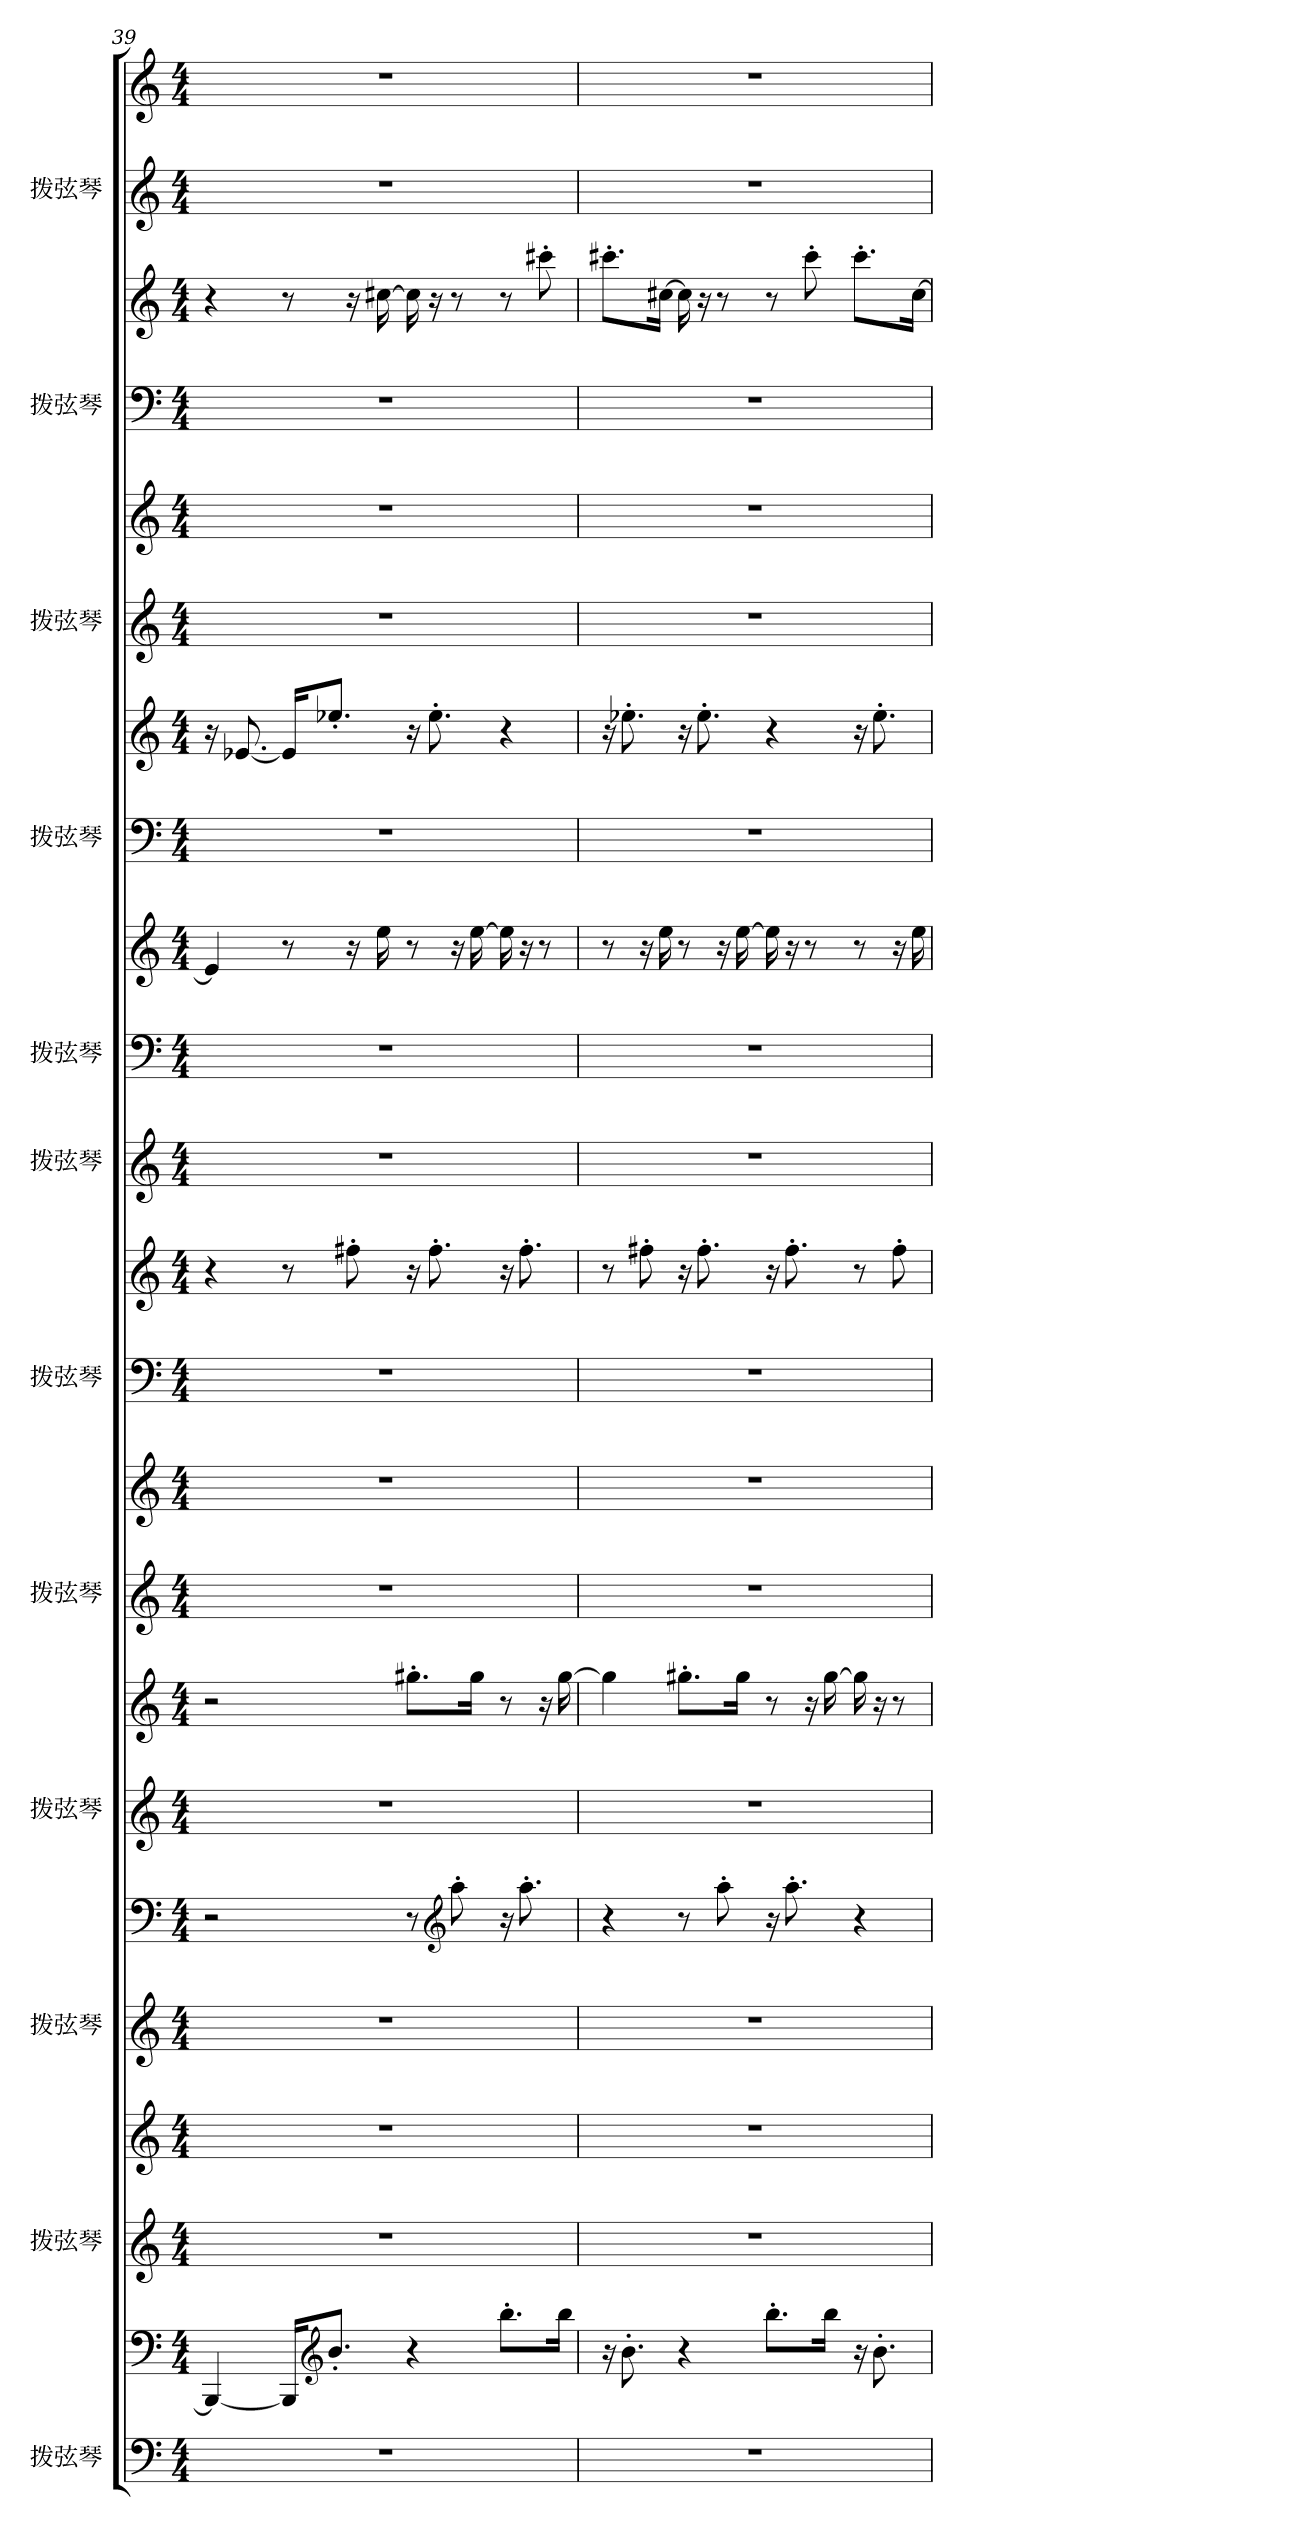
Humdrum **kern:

**kern	**kern	**kern	**kern	**kern	**kern	**kern	**kern	**kern	**kern	**kern	**kern	**kern	**kern	**kern	**kern	**kern	**kern	**kern	**kern	**kern	**kern	**kern
*part12	*part12	*part11	*part11	*part10	*part10	*part9	*part9	*part8	*part8	*part7	*part7	*part6	*part5	*part5	*part4	*part4	*part3	*part3	*part2	*part2	*part1	*part1
*staff23	*staff22	*staff21	*staff20	*staff19	*staff18	*staff17	*staff16	*staff15	*staff14	*staff13	*staff12	*staff11	*staff10	*staff9	*staff8	*staff7	*staff6	*staff5	*staff4	*staff3	*staff2	*staff1
*I"拨弦琴	*	*I"拨弦琴	*	*I"拨弦琴	*	*I"拨弦琴	*	*I"拨弦琴	*	*I"拨弦琴	*	*I"拨弦琴	*I"拨弦琴	*	*I"拨弦琴	*	*I"拨弦琴	*	*I"拨弦琴	*	*I"拨弦琴	*
!!LO:PB:g=z
*clefF4	*clefF4	*clefG2	*clefG2	*clefG2	*clefF4	*clefG2	*clefG2	*clefG2	*clefG2	*clefF4	*clefG2	*clefG2	*clefF4	*clefG2	*clefF4	*clefG2	*clefG2	*clefG2	*clefF4	*clefG2	*clefG2	*clefG2
*k[]	*k[]	*k[]	*k[]	*k[]	*k[]	*k[]	*k[]	*k[]	*k[]	*k[]	*k[]	*k[]	*k[]	*k[]	*k[]	*k[]	*k[]	*k[]	*k[]	*k[]	*k[]	*k[]
*M4/4	*M4/4	*M4/4	*M4/4	*M4/4	*M4/4	*M4/4	*M4/4	*M4/4	*M4/4	*M4/4	*M4/4	*M4/4	*M4/4	*M4/4	*M4/4	*M4/4	*M4/4	*M4/4	*M4/4	*M4/4	*M4/4	*M4/4
=39	=39	=39	=39	=39	=39	=39	=39	=39	=39	=39	=39	=39	=39	=39	=39	=39	=39	=39	=39	=39	=39	=39
1r	4BBB/_	1r	1r	1r	2r	1r	2r	1r	1r	1r	4r	1r	1r	4e/]	1r	16r	1r	1r	1r	4r	1r	1r
.	.	.	.	.	.	.	.	.	.	.	.	.	.	.	.	[8.e-X/	.	.	.	.	.	.
.	16BBB/KL]	.	.	.	.	.	.	.	.	.	8r	.	.	8r	.	16e-/KL]	.	.	.	8r	.	.
*	*clefG2	*	*	*	*	*	*	*	*	*	*	*	*	*	*	*	*	*	*	*	*	*
.	8.b'/J	.	.	.	.	.	.	.	.	.	.	.	.	.	.	8.ee-X'/J	.	.	.	.	.	.
.	.	.	.	.	.	.	.	.	.	.	8ff#X'\	.	.	16r	.	.	.	.	.	16r	.	.
.	.	.	.	.	.	.	.	.	.	.	.	.	.	16ee\	.	.	.	.	.	[16cc#X\	.	.
.	4r	.	.	.	8r	.	8.gg#X'\L	.	.	.	16r	.	.	8r	.	16r	.	.	.	16cc#\]	.	.
.	.	.	.	.	.	.	.	.	.	.	8.ff#'\	.	.	.	.	8.ee-'\	.	.	.	16r	.	.
*	*	*	*	*	*clefG2	*	*	*	*	*	*	*	*	*	*	*	*	*	*	*	*	*
.	.	.	.	.	8aa'\	.	.	.	.	.	.	.	.	16r	.	.	.	.	.	8r	.	.
.	.	.	.	.	.	.	16gg#\Jk	.	.	.	.	.	.	[16ee\	.	.	.	.	.	.	.	.
.	8.bb'\L	.	.	.	16r	.	8r	.	.	.	16r	.	.	16ee\]	.	4r	.	.	.	8r	.	.
.	.	.	.	.	8.aa'\	.	.	.	.	.	8.ff#'\	.	.	16r	.	.	.	.	.	.	.	.
.	.	.	.	.	.	.	16r	.	.	.	.	.	.	8r	.	.	.	.	.	8ccc#X'\	.	.
.	16bb\Jk	.	.	.	.	.	[16gg#\	.	.	.	.	.	.	.	.	.	.	.	.	.	.	.
=40	=40	=40	=40	=40	=40	=40	=40	=40	=40	=40	=40	=40	=40	=40	=40	=40	=40	=40	=40	=40	=40	=40
1r	16r	1r	1r	1r	4r	1r	4gg#\]	1r	1r	1r	8r	1r	1r	8r	1r	16r	1r	1r	1r	8.ccc#X'\L	1r	1r
.	8.b'\	.	.	.	.	.	.	.	.	.	.	.	.	.	.	8.ee-X'\	.	.	.	.	.	.
.	.	.	.	.	.	.	.	.	.	.	8ff#X'\	.	.	16r	.	.	.	.	.	.	.	.
.	.	.	.	.	.	.	.	.	.	.	.	.	.	16ee\	.	.	.	.	.	[16cc#X\Jk	.	.
.	4r	.	.	.	8r	.	8.gg#X'\L	.	.	.	16r	.	.	8r	.	16r	.	.	.	16cc#\]	.	.
.	.	.	.	.	.	.	.	.	.	.	8.ff#'\	.	.	.	.	8.ee-'\	.	.	.	16r	.	.
.	.	.	.	.	8aa'\	.	.	.	.	.	.	.	.	16r	.	.	.	.	.	8r	.	.
.	.	.	.	.	.	.	16gg#\Jk	.	.	.	.	.	.	[16ee\	.	.	.	.	.	.	.	.
.	8.bb'\L	.	.	.	16r	.	8r	.	.	.	16r	.	.	16ee\]	.	4r	.	.	.	8r	.	.
.	.	.	.	.	8.aa'\	.	.	.	.	.	8.ff#'\	.	.	16r	.	.	.	.	.	.	.	.
.	.	.	.	.	.	.	16r	.	.	.	.	.	.	8r	.	.	.	.	.	8ccc#'\	.	.
.	16bb\Jk	.	.	.	.	.	[16gg#\	.	.	.	.	.	.	.	.	.	.	.	.	.	.	.
.	16r	.	.	.	4r	.	16gg#\]	.	.	.	8r	.	.	8r	.	16r	.	.	.	8.ccc#'\L	.	.
.	8.b'\	.	.	.	.	.	16r	.	.	.	.	.	.	.	.	8.ee-'\	.	.	.	.	.	.
.	.	.	.	.	.	.	8r	.	.	.	8ff#'\	.	.	16r	.	.	.	.	.	.	.	.
.	.	.	.	.	.	.	.	.	.	.	.	.	.	16ee\	.	.	.	.	.	[16cc#\Jk	.	.
=	=	=	=	=	=	=	=	=	=	=	=	=	=	=	=	=	=	=	=	=	=	=
*-	*-	*-	*-	*-	*-	*-	*-	*-	*-	*-	*-	*-	*-	*-	*-	*-	*-	*-	*-	*-	*-	*-
